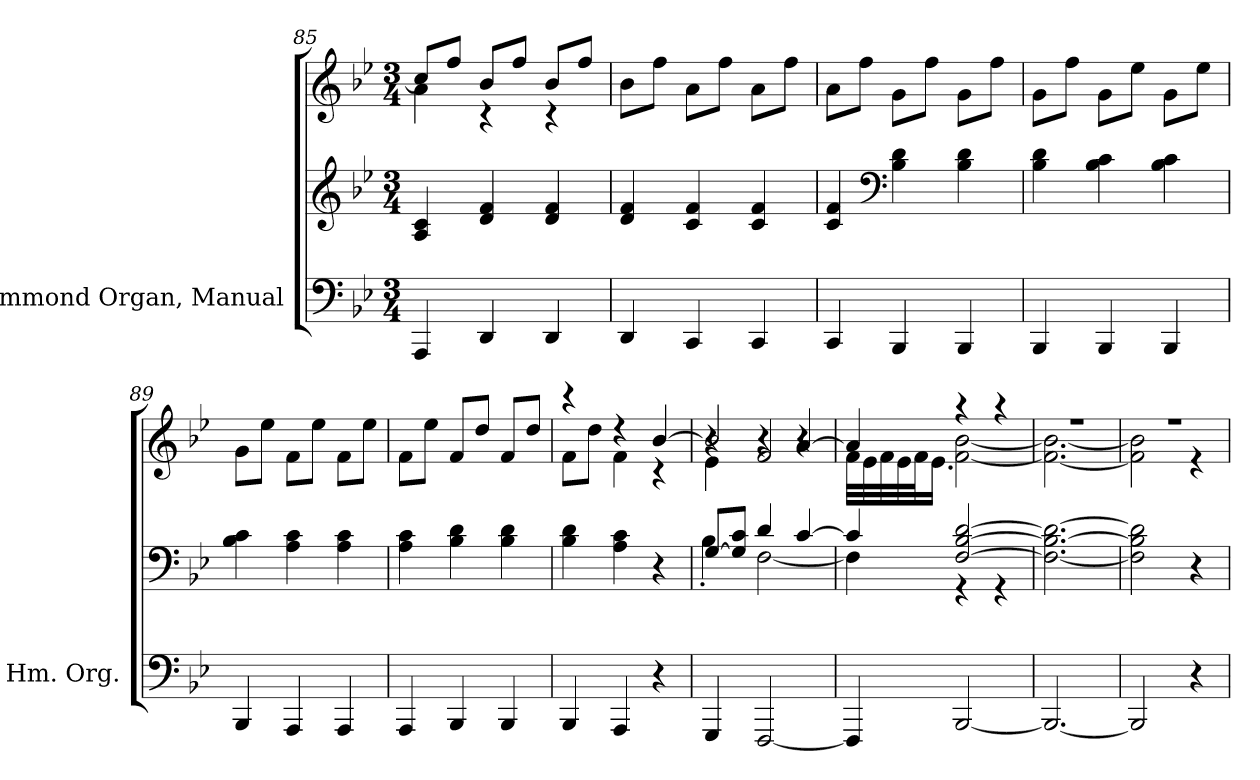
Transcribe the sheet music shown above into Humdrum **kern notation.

**kern	**kern	**kern
*part1	*part1	*part1
*staff3	*staff2	*staff1
*I"Hammond Organ, Manual	*	*
*I'Hm. Org.	*	*
!!LO:LB:g=z
*clefF4	*clefG2	*clefG2
*k[b-e-]	*k[b-e-]	*k[b-e-]
*M3/4	*M3/4	*M3/4
=85	=85	=85
*	*	*^
4AAA/	4A/ 4c/	8cc/L]	4a\
.	.	8ff/J	.
4DD/	4d/ 4f/	8b-/L	4r
.	.	8ff/J	.
4DD/	4d/ 4f/	8b-/L	4r
.	.	8ff/J	.
*	*	*v	*v
=86	=86	=86
4DD/	4d/ 4f/	8b-\L
.	.	8ff\J
4CC/	4c/ 4f/	8a\L
.	.	8ff\J
4CC/	4c/ 4f/	8a\L
.	.	8ff\J
=87	=87	=87
4CC/	4c/ 4f/	8a\L
.	.	8ff\J
*	*clefF4	*
4BBB-/	4B-\ 4d\	8g\L
.	.	8ff\J
4BBB-/	4B-\ 4d\	8g\L
.	.	8ff\J
=88	=88	=88
4BBB-/	4B-\ 4d\	8g\L
.	.	8ff\J
4BBB-/	4B-\ 4c\	8g\L
.	.	8ee-\J
4BBB-/	4B-\ 4c\	8g\L
.	.	8ee-\J
=89	=89	=89
4BBB-/	4B-\ 4c\	8g\L
.	.	8ee-\J
4AAA/	4A\ 4c\	8f\L
.	.	8ee-\J
4AAA/	4A\ 4c\	8f\L
.	.	8ee-\J
=90	=90	=90
4AAA/	4A\ 4c\	8f\L
.	.	8ee-\J
4BBB-/	4B-\ 4d\	8f/L
.	.	8dd/J
4BBB-/	4B-\ 4d\	8f/L
.	.	8dd/J
!!LO:PB:g=z
=91	=91	=91
*	*	*^
4BBB-/	4B-\ 4d\	4r	8f\L
.	.	.	8dd\J
4AAA/	4A\ 4c\	4r	4f\
4r	4r	[4b-/	4r
=92	=92	=92	=92
*	*^	*	*^
4GGG/	[8G/L	4B-'\	2b-/]	4e-\	4r
.	8G/] 8c/J	.	.	.	.
[2FFF/	4d/	[2F\	.	4r	2f/
.	[4c/	.	[4a/	4r	.
*	*	*	*	*v	*v
=93	=93	=93	=93	=93
4FFF/]	4c/]	4F\]	4a/]	32f\LLL
.	.	.	.	32e-\
.	.	.	.	32f\
.	.	.	.	32e-\
.	.	.	.	32f\J
.	.	.	.	16.e-\JJ
[2BBB-/	[2F/ [2B-/ [2d/	4r	4r	[2f\ [2b-\
.	.	4r	4r	.
*	*v	*v	*	*
=94	=94	=94	=94
2.BBB-/_	2.F\_ 2.B-\_ 2.d\_	2.r	2.f\_ 2.b-\_
=95	=95	=95	=95
2BBB-/]	2F\] 2B-\] 2d\]	2.r	2f\] 2b-\]
4r	4r	.	4r
*	*	*v	*v
=	=	=
*-	*-	*-
